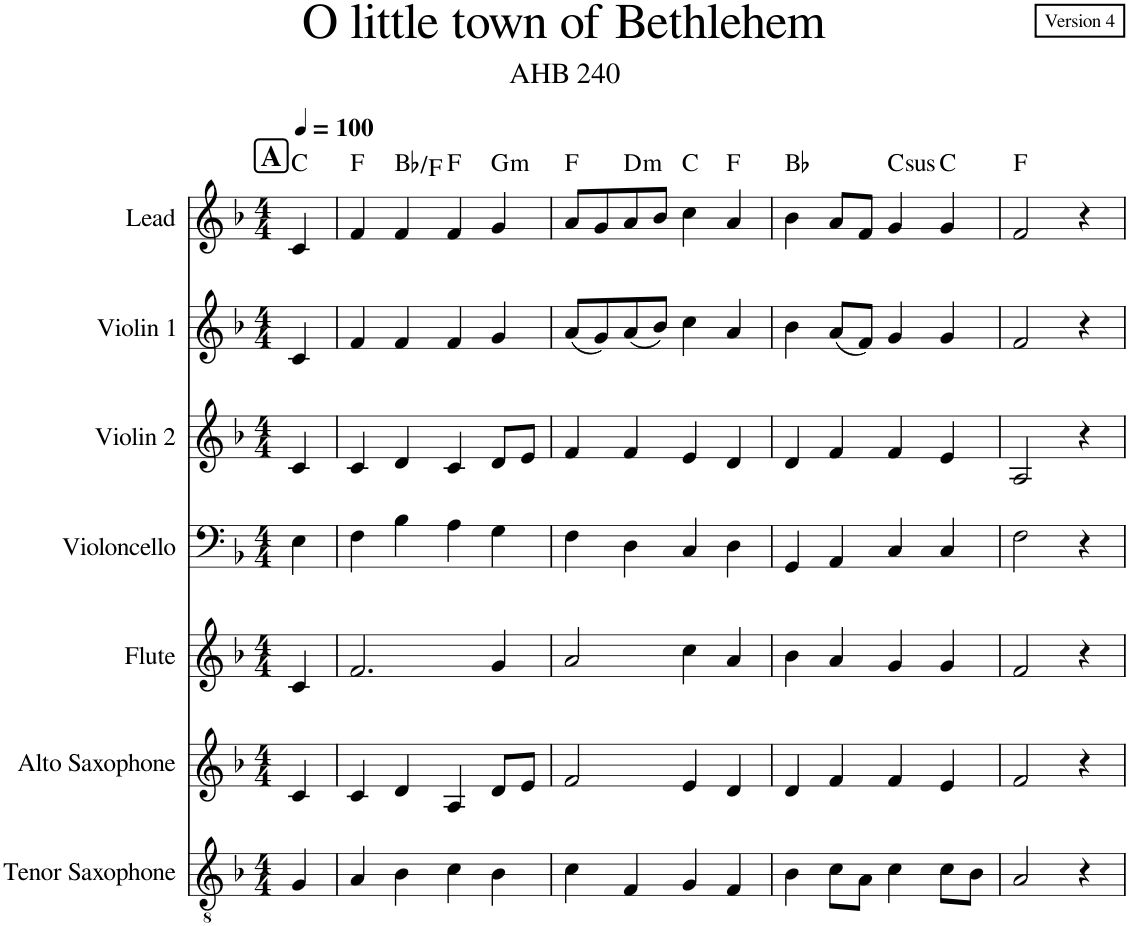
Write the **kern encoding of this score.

**kern	**kern	**kern	**kern	**kern	**kern	**kern	**harte
*part7	*part6	*part5	*part4	*part3	*part2	*part1	*part1
*staff7	*staff6	*staff5	*staff4	*staff3	*staff2	*staff1	*
*I"Tenor Saxophone	*I"Alto Saxophone	*I"Flute	*I"Violoncello	*I"Violin 2	*I"Violin 1	*I"Lead	*
*I'T. Sax.	*I'A. Sax.	*I'Fl.	*I'Vc.	*I'Vln. 2	*I'Vln. 1	*I'Lead	*
*clefGv2	*clefG2	*clefG2	*clefF4	*clefG2	*clefG2	*clefG2	*
*ITrd8c14	*ITrd5c9	*	*	*	*	*	*
*k[b-]	*k[b-]	*k[b-]	*k[b-]	*k[b-]	*k[b-]	*k[b-]	*
*M4/4	*M4/4	*M4/4	*M4/4	*M4/4	*M4/4	*M4/4	*
*MM100	*MM100	*MM100	*MM100	*MM100	*MM100	*MM100	*
!!LO:REH:place=s1:a:B:cj:fs=14:t=A
=	=	=	=	=	=	=	=
4G/	4c/	4c/	4E\	4c/	4c/	4c/	C:maj
=1	=1	=1	=1	=1	=1	=1	=1
4A/	4c/	2.f/	4F\	4c/	4f/	4f/	F:maj
4B-\	4d/	.	4B-\	4d/	4f/	4f/	Bb:maj/5
4c\	4A/	.	4A\	4c/	4f/	4f/	F:maj
!	!	!	!	!	!	!	!LO:H:kt=m
4B-\	8d/L	4g/	4G\	8d/L	4g/	4g/	G:min
.	8e/J	.	.	8e/J	.	.	.
=2	=2	=2	=2	=2	=2	=2	=2
4c\	2f/	2a/	4F\	4f/	(8a/L	8a/L	F:maj
.	.	.	.	.	8g/)	8g/	.
!	!	!	!	!	!	!	!LO:H:kt=m
4F/	.	.	4D\	4f/	(8a/	8a/	D:min
.	.	.	.	.	8b-/J)	8b-/J	.
4G/	4e/	4cc\	4C/	4e/	4cc\	4cc\	C:maj
4F/	4d/	4a/	4D\	4d/	4a/	4a/	F:maj
=3	=3	=3	=3	=3	=3	=3	=3
4B-\	4d/	4b-\	4GG/	4d/	4b-\	4b-\	Bb:maj
8c\L	4f/	4a/	4AA/	4f/	(8a/L	8a/L	.
8A\J	.	.	.	.	8f/J)	8f/J	.
!	!	!	!	!	!	!	!LO:H:kt=sus
4c\	4f/	4g/	4C/	4f/	4g/	4g/	C:sus4
8c\L	4e/	4g/	4C/	4e/	4g/	4g/	C:maj
8B-\J	.	.	.	.	.	.	.
=4	=4	=4	=4	=4	=4	=4	=4
2A/	2f/	2f/	2F\	2A/	2f/	2f/	F:maj
4r	4r	4r	4r	4r	4r	4r	.
=	=	=	=	=	=	=	=
*-	*-	*-	*-	*-	*-	*-	*-
